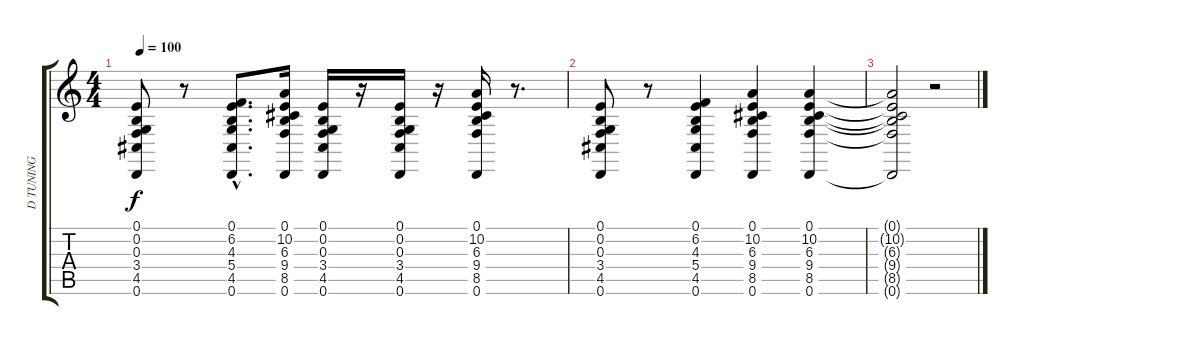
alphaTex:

\track ("D TUNING" "D TUNING") {instrument koto}
\staff {score tabs}
\tuning (E4 B3 G3 D3 A2 D2) {hide}
\ts (4 4)
\tempo 100
\clef g2
\ks c
(0.1 0.2 0.3 3.4 4.5 0.6).8{dy f instrument koto} r.8 (0.1{hac} 6.2{hac} 4.3{hac} 5.4{hac} 4.5{hac} 0.6{hac}).8{d} (0.1 10.2 6.3 9.4 8.5 0.6).16 (0.1 0.2 0.3 3.4 4.5 0.6).16 r.16 (0.1 0.2 0.3 3.4 4.5 0.6).16 r.16 (0.1 10.2 6.3 9.4 8.5 0.6).16 r.8{d} |
(0.1 0.2 0.3 3.4 4.5 0.6).8 r.8 (0.1 6.2 4.3 5.4 4.5 0.6).4 (0.1 10.2 6.3 9.4 8.5 0.6).4 (0.1 10.2 6.3 9.4 8.5 0.6).4 |
(0.1{t} 10.2{t} 6.3{t} 9.4{t} 8.5{t} 0.6{t}).2 r.2
